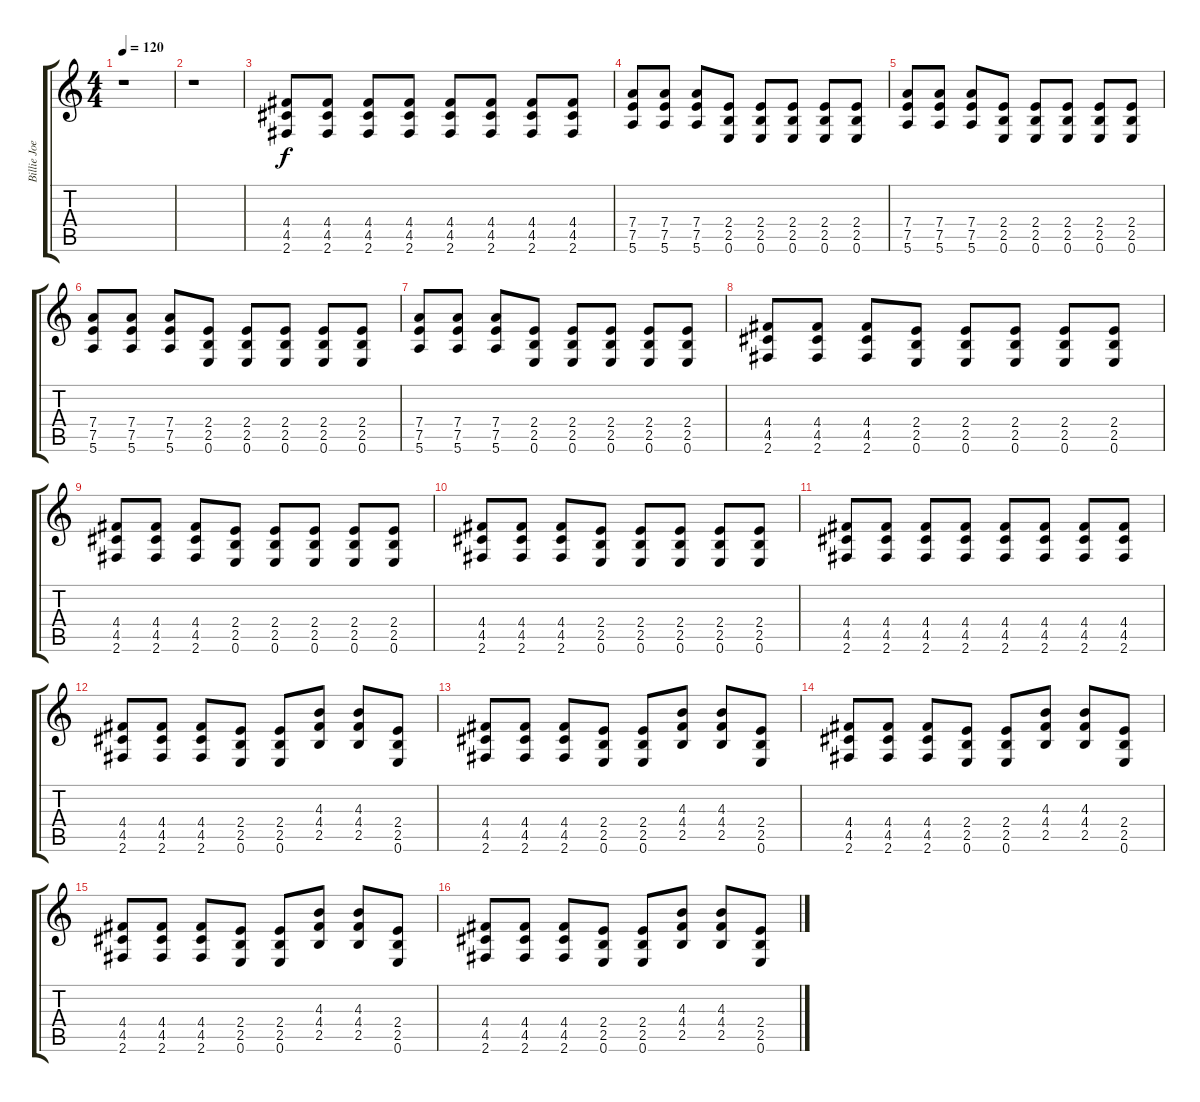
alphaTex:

\track ("Billie Joe " "Billie Joe") {instrument distortionguitar}
\staff {score tabs}
\tuning (E4 B3 G3 D3 A2 E2) {hide}
\ts (4 4)
\tempo 120
\clef g2
\ks c
r.1{dy f} |
r.1 |
(4.4 4.5 2.6).8 (4.4 4.5 2.6).8 (4.4 4.5 2.6).8 (4.4 4.5 2.6).8 (4.4 4.5 2.6).8 (4.4 4.5 2.6).8 (4.4 4.5 2.6).8 (4.4 4.5 2.6).8 |
(7.4 7.5 5.6).8 (7.4 7.5 5.6).8 (7.4 7.5 5.6).8 (2.4 2.5 0.6).8 (2.4 2.5 0.6).8 (2.4 2.5 0.6).8 (2.4 2.5 0.6).8 (2.4 2.5 0.6).8 |
(7.4 7.5 5.6).8 (7.4 7.5 5.6).8 (7.4 7.5 5.6).8 (2.4 2.5 0.6).8 (2.4 2.5 0.6).8 (2.4 2.5 0.6).8 (2.4 2.5 0.6).8 (2.4 2.5 0.6).8 |
(7.4 7.5 5.6).8 (7.4 7.5 5.6).8 (7.4 7.5 5.6).8 (2.4 2.5 0.6).8 (2.4 2.5 0.6).8 (2.4 2.5 0.6).8 (2.4 2.5 0.6).8 (2.4 2.5 0.6).8 |
(7.4 7.5 5.6).8 (7.4 7.5 5.6).8 (7.4 7.5 5.6).8 (2.4 2.5 0.6).8 (2.4 2.5 0.6).8 (2.4 2.5 0.6).8 (2.4 2.5 0.6).8 (2.4 2.5 0.6).8 |
(4.4 4.5 2.6).8 (4.4 4.5 2.6).8 (4.4 4.5 2.6).8 (2.4 2.5 0.6).8 (2.4 2.5 0.6).8 (2.4 2.5 0.6).8 (2.4 2.5 0.6).8 (2.4 2.5 0.6).8 |
(4.4 4.5 2.6).8 (4.4 4.5 2.6).8 (4.4 4.5 2.6).8 (2.4 2.5 0.6).8 (2.4 2.5 0.6).8 (2.4 2.5 0.6).8 (2.4 2.5 0.6).8 (2.4 2.5 0.6).8 |
(4.4 4.5 2.6).8 (4.4 4.5 2.6).8 (4.4 4.5 2.6).8 (2.4 2.5 0.6).8 (2.4 2.5 0.6).8 (2.4 2.5 0.6).8 (2.4 2.5 0.6).8 (2.4 2.5 0.6).8 |
(4.4 4.5 2.6).8 (4.4 4.5 2.6).8 (4.4 4.5 2.6).8 (4.4 4.5 2.6).8 (4.4 4.5 2.6).8 (4.4 4.5 2.6).8 (4.4 4.5 2.6).8 (4.4 4.5 2.6).8 |
(4.4 4.5 2.6).8 (4.4 4.5 2.6).8 (4.4 4.5 2.6).8 (2.4 2.5 0.6).8 (2.4 2.5 0.6).8 (4.3 4.4 2.5).8 (4.3 4.4 2.5).8 (2.4 2.5 0.6).8 |
(4.4 4.5 2.6).8 (4.4 4.5 2.6).8 (4.4 4.5 2.6).8 (2.4 2.5 0.6).8 (2.4 2.5 0.6).8 (4.3 4.4 2.5).8 (4.3 4.4 2.5).8 (2.4 2.5 0.6).8 |
(4.4 4.5 2.6).8 (4.4 4.5 2.6).8 (4.4 4.5 2.6).8 (2.4 2.5 0.6).8 (2.4 2.5 0.6).8 (4.3 4.4 2.5).8 (4.3 4.4 2.5).8 (2.4 2.5 0.6).8 |
(4.4 4.5 2.6).8 (4.4 4.5 2.6).8 (4.4 4.5 2.6).8 (2.4 2.5 0.6).8 (2.4 2.5 0.6).8 (4.3 4.4 2.5).8 (4.3 4.4 2.5).8 (2.4 2.5 0.6).8 |
(4.4 4.5 2.6).8 (4.4 4.5 2.6).8 (4.4 4.5 2.6).8 (2.4 2.5 0.6).8 (2.4 2.5 0.6).8 (4.3 4.4 2.5).8 (4.3 4.4 2.5).8 (2.4 2.5 0.6).8
